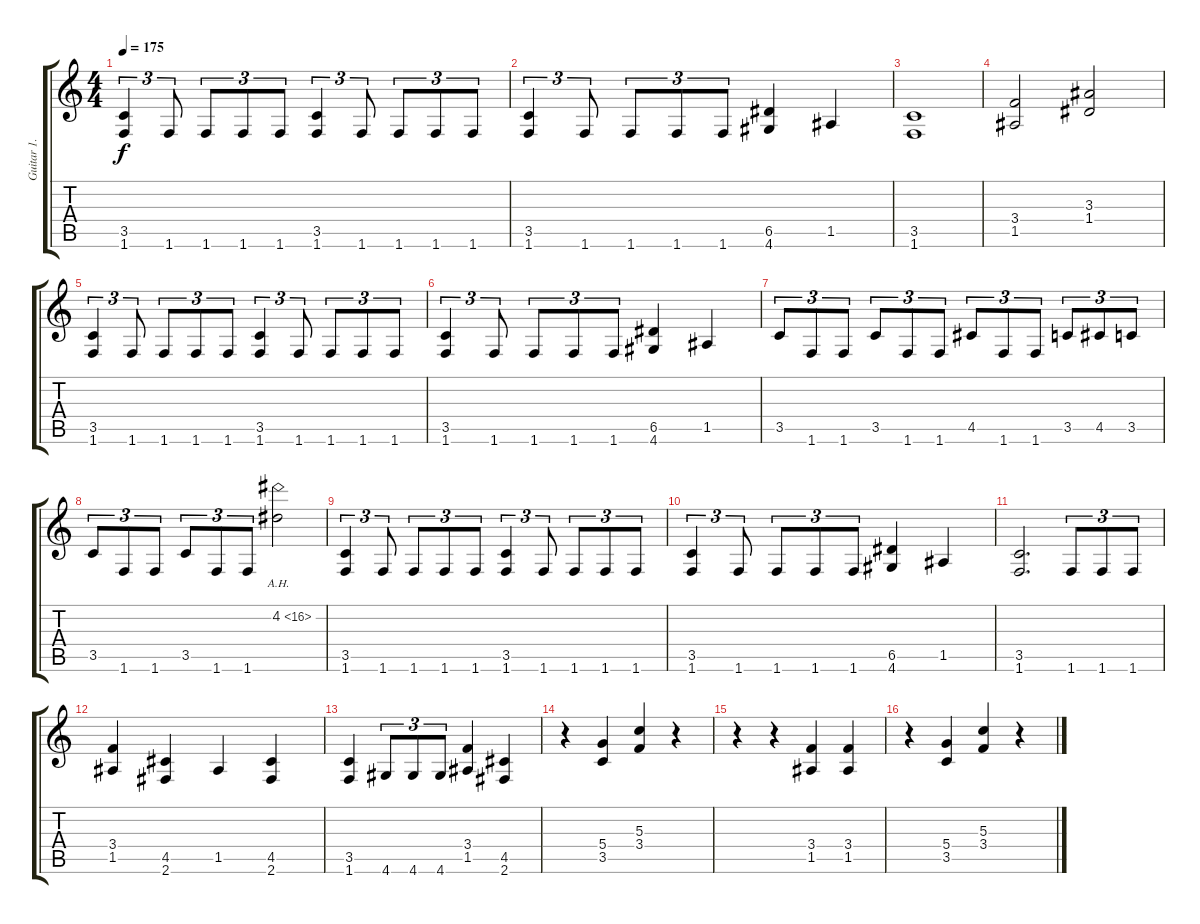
\track ("Guitar 1." "Guitar 1.") {instrument overdrivenguitar}
\staff {score tabs}
\tuning (E4 B3 G3 D3 A2 E2) {hide}
\ts (4 4)
\tempo 175
\clef g2
\ks c
(3.5 1.6).4{tu (3 2) dy f} 1.6.8{tu (3 2)} 1.6.8{tu (3 2)} 1.6.8{tu (3 2)} 1.6.8{tu (3 2)} (3.5 1.6).4{tu (3 2)} 1.6.8{tu (3 2)} 1.6.8{tu (3 2)} 1.6.8{tu (3 2)} 1.6.8{tu (3 2)} |
(3.5 1.6).4{tu (3 2)} 1.6.8{tu (3 2)} 1.6.8{tu (3 2)} 1.6.8{tu (3 2)} 1.6.8{tu (3 2)} (6.5 4.6).4 1.5.4 |
(3.5 1.6).1 |
(3.4 1.5).2 (3.3 1.4).2 |
(3.5 1.6).4{tu (3 2)} 1.6.8{tu (3 2)} 1.6.8{tu (3 2)} 1.6.8{tu (3 2)} 1.6.8{tu (3 2)} (3.5 1.6).4{tu (3 2)} 1.6.8{tu (3 2)} 1.6.8{tu (3 2)} 1.6.8{tu (3 2)} 1.6.8{tu (3 2)} |
(3.5 1.6).4{tu (3 2)} 1.6.8{tu (3 2)} 1.6.8{tu (3 2)} 1.6.8{tu (3 2)} 1.6.8{tu (3 2)} (6.5 4.6).4 1.5.4 |
3.5.8{tu (3 2)} 1.6.8{tu (3 2)} 1.6.8{tu (3 2)} 3.5.8{tu (3 2)} 1.6.8{tu (3 2)} 1.6.8{tu (3 2)} 4.5.8{tu (3 2)} 1.6.8{tu (3 2)} 1.6.8{tu (3 2)} 3.5.8{tu (3 2)} 4.5.8{tu (3 2)} 3.5.8{tu (3 2)} |
3.5.8{tu (3 2)} 1.6.8{tu (3 2)} 1.6.8{tu (3 2)} 3.5.8{tu (3 2)} 1.6.8{tu (3 2)} 1.6.8{tu (3 2)} 4.2{ah 12}.2 |
(3.5 1.6).4{tu (3 2)} 1.6.8{tu (3 2)} 1.6.8{tu (3 2)} 1.6.8{tu (3 2)} 1.6.8{tu (3 2)} (3.5 1.6).4{tu (3 2)} 1.6.8{tu (3 2)} 1.6.8{tu (3 2)} 1.6.8{tu (3 2)} 1.6.8{tu (3 2)} |
(3.5 1.6).4{tu (3 2)} 1.6.8{tu (3 2)} 1.6.8{tu (3 2)} 1.6.8{tu (3 2)} 1.6.8{tu (3 2)} (6.5 4.6).4 1.5.4 |
(3.5 1.6).2{d} 1.6.8{tu (3 2)} 1.6.8{tu (3 2)} 1.6.8{tu (3 2)} |
(3.4 1.5).4 (4.5 2.6).4 1.5.4 (4.5 2.6).4 |
(3.5 1.6).4 4.6.8{tu (3 2)} 4.6.8{tu (3 2)} 4.6.8{tu (3 2)} (3.4 1.5).4 (4.5 2.6).4 |
r.4 (5.4 3.5).4 (5.3 3.4).4 r.4 |
r.4 r.4 (3.4 1.5).4 (3.4 1.5).4 |
r.4 (5.4 3.5).4 (5.3 3.4).4 r.4
